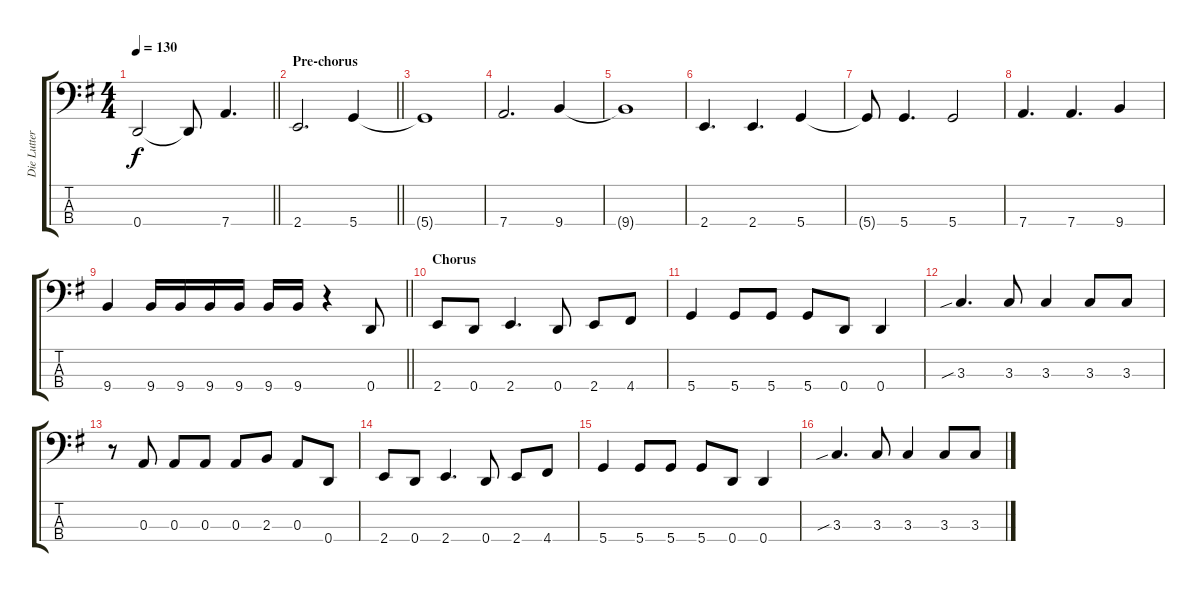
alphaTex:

\track ("Die Lutter (Bass)" "Die Lutter") {instrument electricbasspick}
\staff {score tabs}
\tuning (G2 D2 A1 D1) {hide}
\ts (4 4)
\tempo 130
\clef f4
\barLineRight lightlight
\ks g
0.4.2{dy f} 0.4{t}.8 7.4.4{d} |
\section ("" "Pre-chorus")
\barLineRight lightlight
2.4.2{d} 5.4.4 |
\section ("" "")
5.4{t}.1 |
7.4.2{d} 9.4.4 |
9.4{t}.1 |
2.4.4{d} 2.4.4{d} 5.4.4 |
5.4{t}.8 5.4.4{d} 5.4.2 |
7.4.4{d} 7.4.4{d} 9.4.4 |
\barLineRight lightlight
9.4.4 9.4.16 9.4.16 9.4.16 9.4.16 9.4.16 9.4.16 r.4 0.4.8 |
\section ("" "Chorus")
2.4.8 0.4.8 2.4.4{d} 0.4.8 2.4.8 4.4.8 |
5.4.4 5.4.8 5.4.8 5.4.8 0.4.8 0.4.4 |
3.3{sib}.4{d} 3.3.8 3.3.4 3.3.8 3.3.8 |
r.8 0.3.8 0.3.8 0.3.8 0.3.8 2.3.8 0.3.8 0.4.8 |
2.4.8 0.4.8 2.4.4{d} 0.4.8 2.4.8 4.4.8 |
5.4.4 5.4.8 5.4.8 5.4.8 0.4.8 0.4.4 |
3.3{sib}.4{d} 3.3.8 3.3.4 3.3.8 3.3.8
